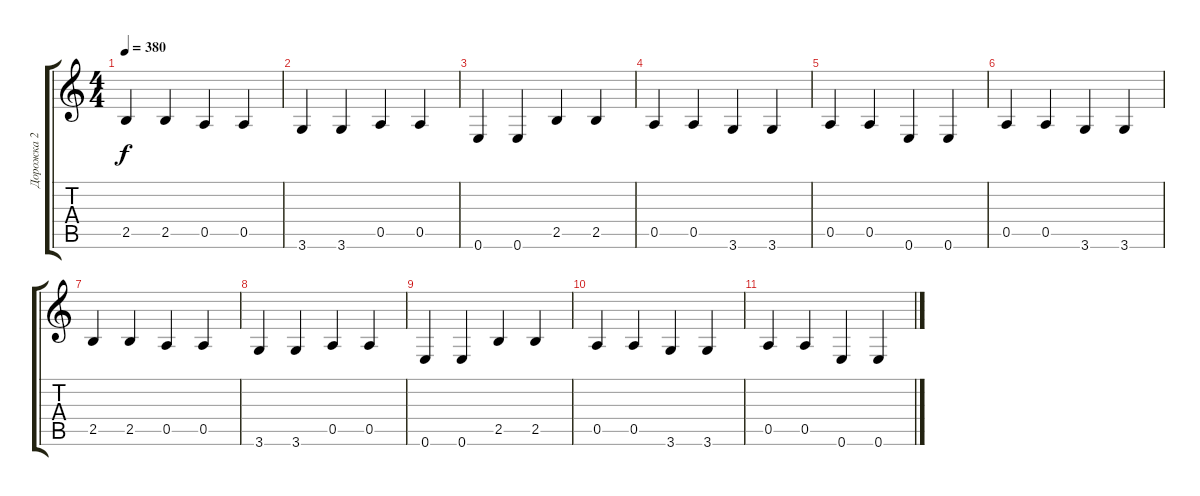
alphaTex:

\track ("Дорожка 2" "Дорожка 2") {instrument distortionguitar}
\staff {score tabs}
\tuning (E4 B3 G3 D3 A2 E2) {hide}
\ts (4 4)
\tempo 380
\clef g2
\ks c
2.5.4{dy f} 2.5.4 0.5.4 0.5.4 |
3.6.4 3.6.4 0.5.4 0.5.4 |
0.6.4 0.6.4 2.5.4 2.5.4 |
0.5.4 0.5.4 3.6.4 3.6.4 |
0.5.4 0.5.4 0.6.4 0.6.4 |
0.5.4 0.5.4 3.6.4 3.6.4 |
2.5.4 2.5.4 0.5.4 0.5.4 |
3.6.4 3.6.4 0.5.4 0.5.4 |
0.6.4 0.6.4 2.5.4 2.5.4 |
0.5.4 0.5.4 3.6.4 3.6.4 |
0.5.4 0.5.4 0.6.4 0.6.4
